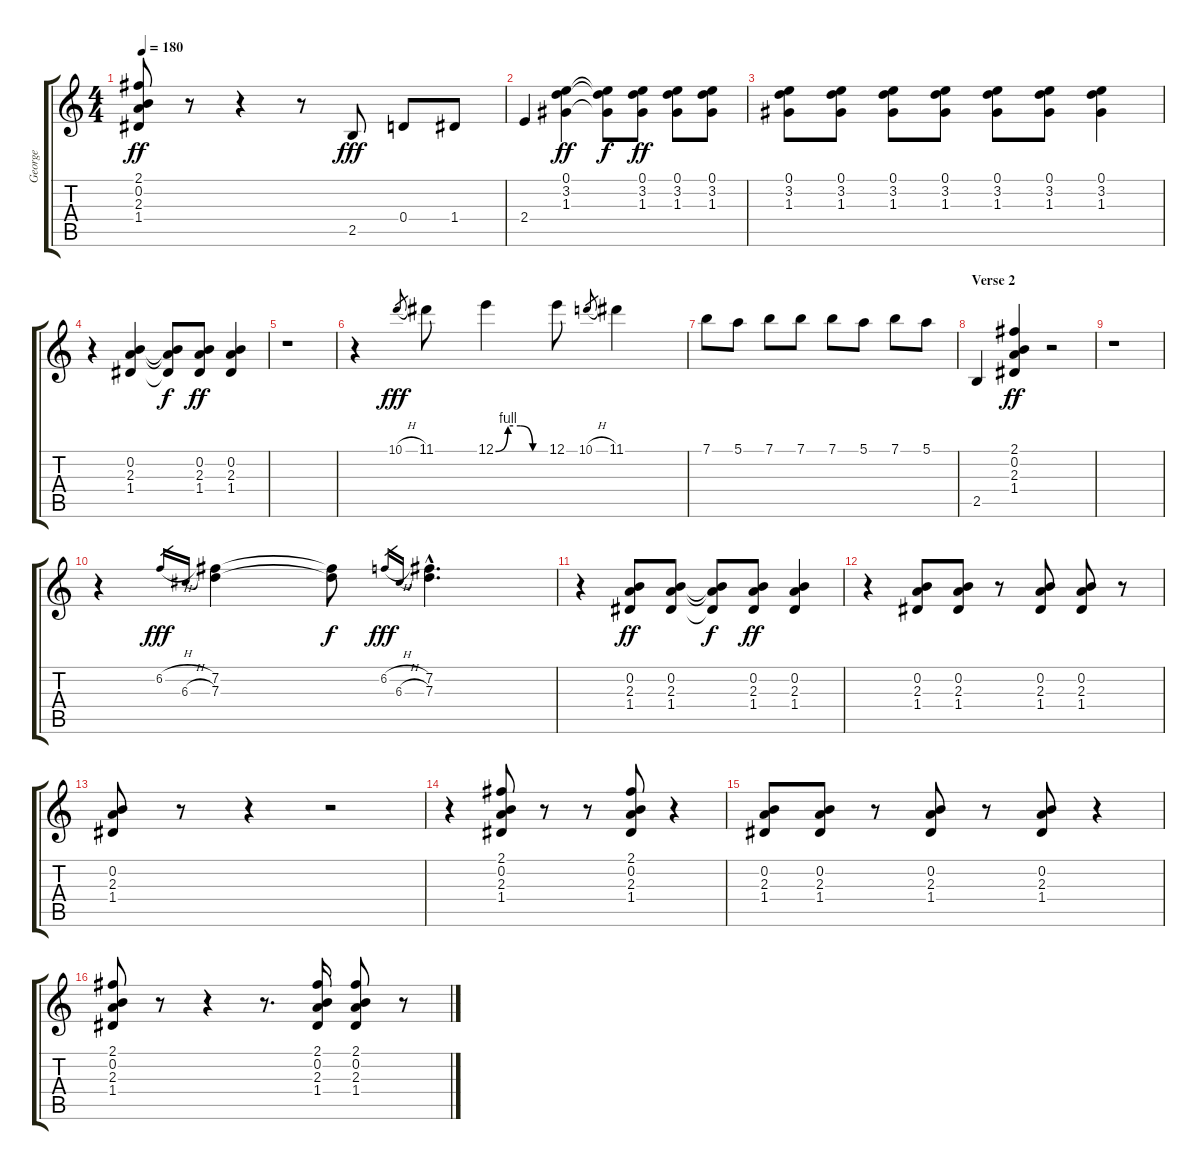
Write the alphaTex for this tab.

\track ("George" "George") {instrument electricguitarjazz}
\staff {score tabs}
\tuning (E4 B3 G3 D3 A2 E2) {hide}
\ts (4 4)
\tempo 180
\clef g2
\ks c
(2.1 0.2 2.3 1.4).8{dy ff} r.8 r.4 r.8 2.5.8{dy fff} 0.4.8 1.4.8 |
2.4.4 (0.1 3.2 1.3).4{dy ff} (0.1{t} 3.2{t} 1.3{t}).8{dy f} (0.1 3.2 1.3).8{dy ff} (0.1 3.2 1.3).8 (0.1 3.2 1.3).8 |
(0.1 3.2 1.3).8 (0.1 3.2 1.3).8 (0.1 3.2 1.3).8 (0.1 3.2 1.3).8 (0.1 3.2 1.3).8 (0.1 3.2 1.3).8 (0.1 3.2 1.3).4 |
r.4 (0.2 2.3 1.4).4 (0.2{t} 2.3{t} 1.4{t}).8{dy f} (0.2 2.3 1.4).8{dy ff} (0.2 2.3 1.4).4 |
r.1 |
r.4 10.1{h}.8{gr dy fff} 11.1.8 12.1{be (custom 0 0 15 4 30 4 45 0 60 0)}.4 12.1.8 10.1{h}.8{gr} 11.1.4 |
7.1.8 5.1.8 7.1.8 7.1.8 7.1.8 5.1.8 7.1.8 5.1.8 |
\section ("" "Verse 2")
2.5.4 (2.1 0.2 2.3 1.4).4{dy ff} r.2 |
r.1 |
r.4 6.2{h}.16{gr dy fff} 6.3{h}.16{gr} (7.2 7.3).4 (7.2{t} 7.3{t}).8{dy f} 6.2{h}.16{gr dy fff} 6.3{h}.16{gr} (7.2{hac} 7.3{hac}).4{d} |
r.4 (0.2 2.3 1.4).8{dy ff} (0.2 2.3 1.4).8 (0.2{t} 2.3{t} 1.4{t}).8{dy f} (0.2 2.3 1.4).8{dy ff} (0.2 2.3 1.4).4 |
r.4 (0.2 2.3 1.4).8 (0.2 2.3 1.4).8 r.8 (0.2 2.3 1.4).8 (0.2 2.3 1.4).8 r.8 |
(0.2 2.3 1.4).8 r.8 r.4 r.2 |
r.4 (2.1 0.2 2.3 1.4).8 r.8 r.8 (2.1 0.2 2.3 1.4).8 r.4 |
(0.2 2.3 1.4).8 (0.2 2.3 1.4).8 r.8 (0.2 2.3 1.4).8 r.8 (0.2 2.3 1.4).8 r.4 |
(2.1 0.2 2.3 1.4).8 r.8 r.4 r.8{d} (2.1 0.2 2.3 1.4).16 (2.1 0.2 2.3 1.4).8 r.8
